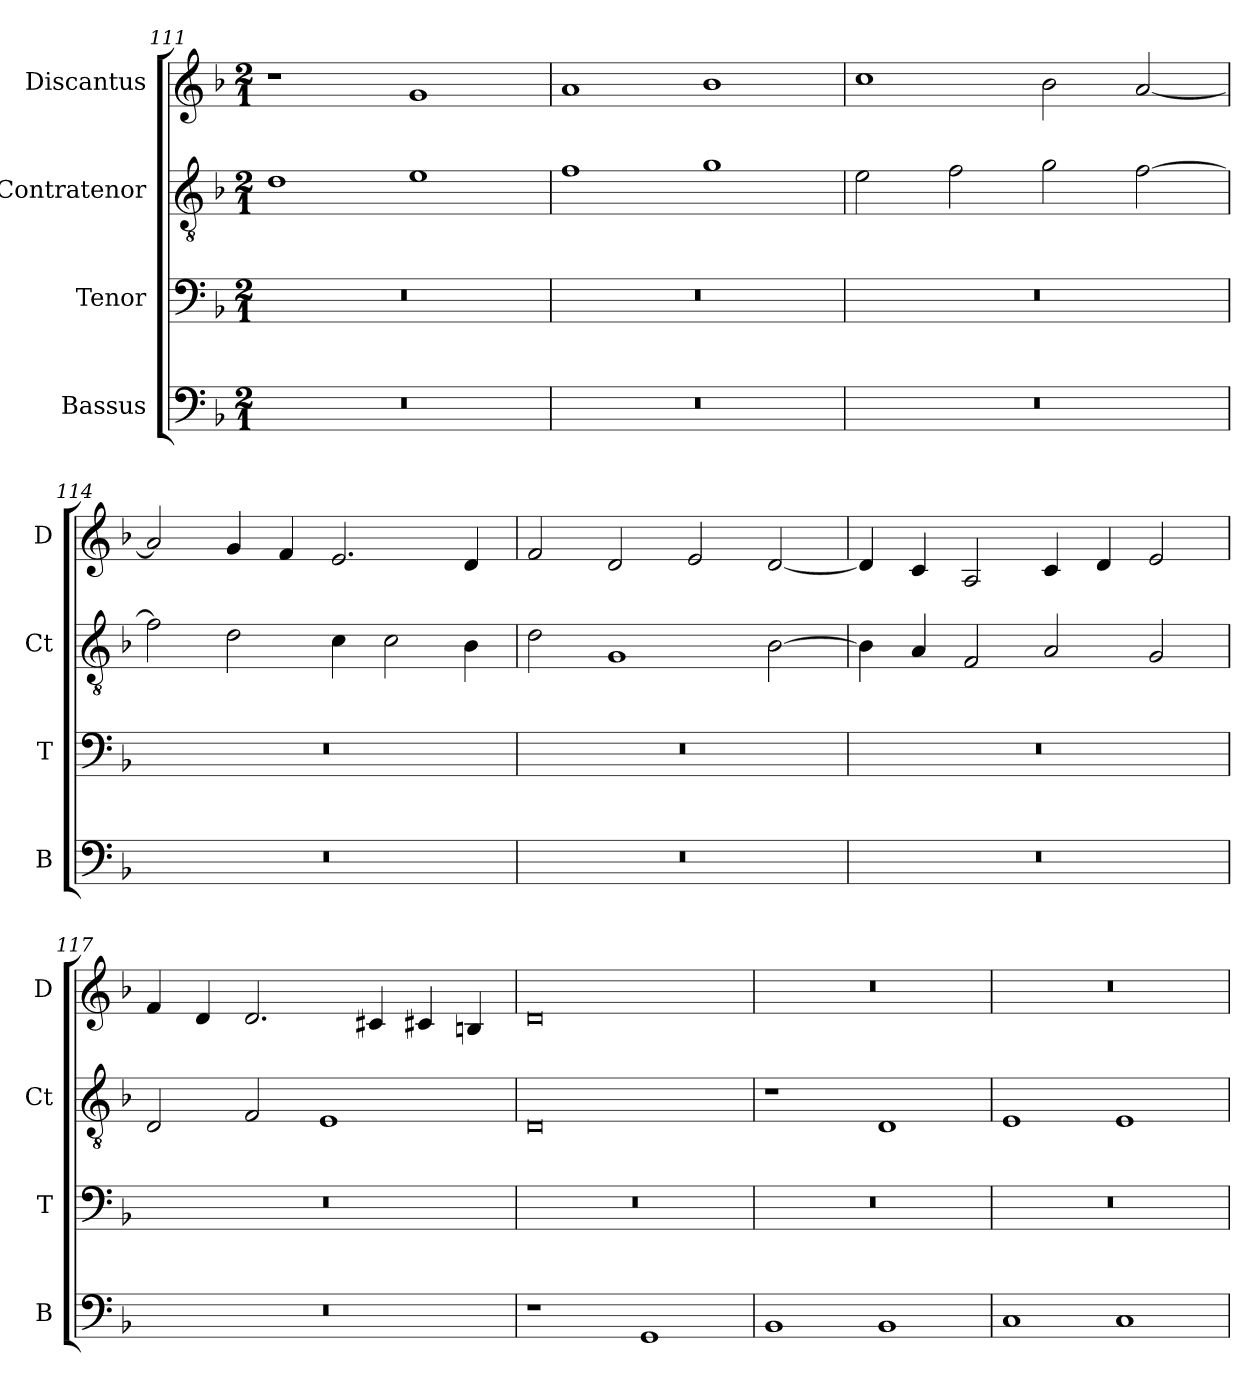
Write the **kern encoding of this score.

**kern	**kern	**kern	**kern
*part4	*part3	*part2	*part1
*staff4	*staff3	*staff2	*staff1
*I"Bassus	*I"Tenor	*I"Contratenor	*I"Discantus
*I'B	*I'T	*I'Ct	*I'D
*clefF4	*clefF4	*clefGv2	*clefG2
*k[b-]	*k[b-]	*k[b-]	*k[b-]
*M2/1	*M2/1	*M2/1	*M2/1
=111	=111	=111	=111
0r	0r	1d	1r
.	.	1e	1g
=112	=112	=112	=112
0r	0r	1f	1a
.	.	1g	1b-
=113	=113	=113	=113
0r	0r	2e\	1cc
.	.	2f\	.
.	.	2g\	2b-\
.	.	[2f\	[2a/
=114	=114	=114	=114
0r	0r	2f\]	2a/]
.	.	2d\	4g/
.	.	.	4f/
.	.	4c\	2.e/
.	.	2c\	.
.	.	4B-\	4d/
=115	=115	=115	=115
0r	0r	2d\	2f/
.	.	1G	2d/
.	.	.	2e/
.	.	[2B-\	[2d/
=116	=116	=116	=116
0r	0r	4B-\]	4d/]
.	.	4A/	4c/
.	.	2F/	2A/
.	.	2A/	4c/
.	.	.	4d/
.	.	2G/	2e/
=117	=117	=117	=117
0r	0r	2D/	4f/
.	.	.	4d/
.	.	2F/	2.d/
.	.	1E	.
.	.	.	4c#X/
.	.	.	4c#X/
.	.	.	4Bn/
=118	=118	=118	=118
1r	0r	0D	0d
1GG	.	.	.
=119	=119	=119	=119
1BB-	0r	1r	0r
1BB-	.	1D	.
=120	=120	=120	=120
1C	0r	1E	0r
1C	.	1E	.
=	=	=	=
*-	*-	*-	*-
